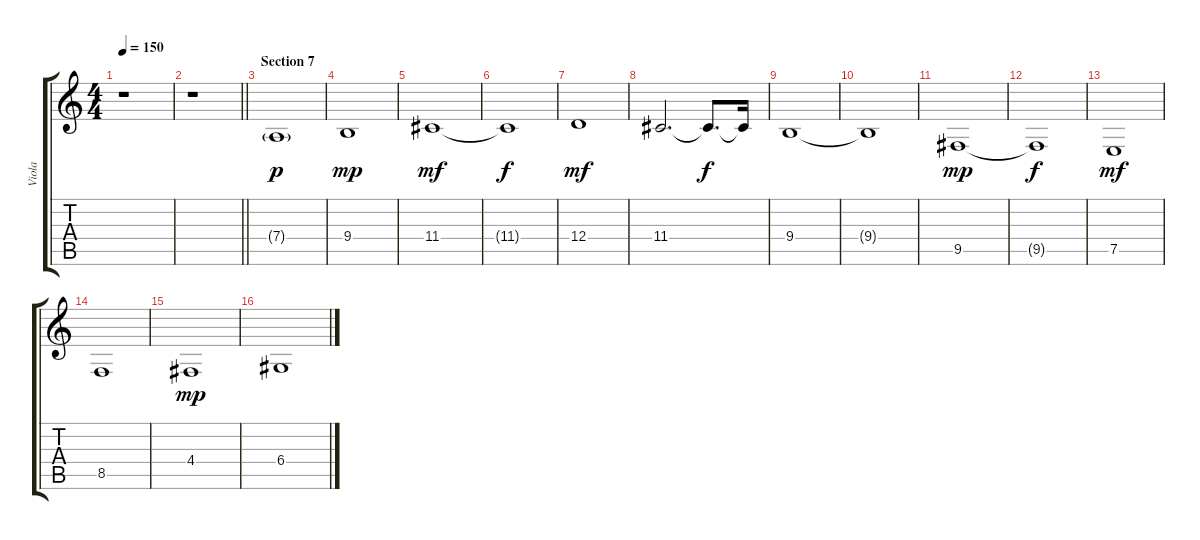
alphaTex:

\track ("Viola" "Viola") {instrument viola}
\staff {score tabs}
\tuning (E4 B3 G3 D3 A2 E2) {hide}
\ts (4 4)
\tempo 150
\clef g2
\ks c
r.1{dy f} |
\barLineRight lightlight
r.1 |
\section ("" "Section 7")
7.4{g}.1{dy p} |
9.4.1{dy mp} |
11.4.1{dy mf} |
11.4{t}.1{dy f} |
12.4.1{dy mf} |
11.4.2{d} 11.4{t}.8{d dy f} 11.4{t}.16{volume 6} |
9.4.1{volume 10} |
9.4{t}.1 |
9.5.1{dy mp volume 9} |
9.5{t}.1{dy f} |
7.5.1{dy mf} |
8.5.1 |
4.4.1{dy mp} |
6.4.1
